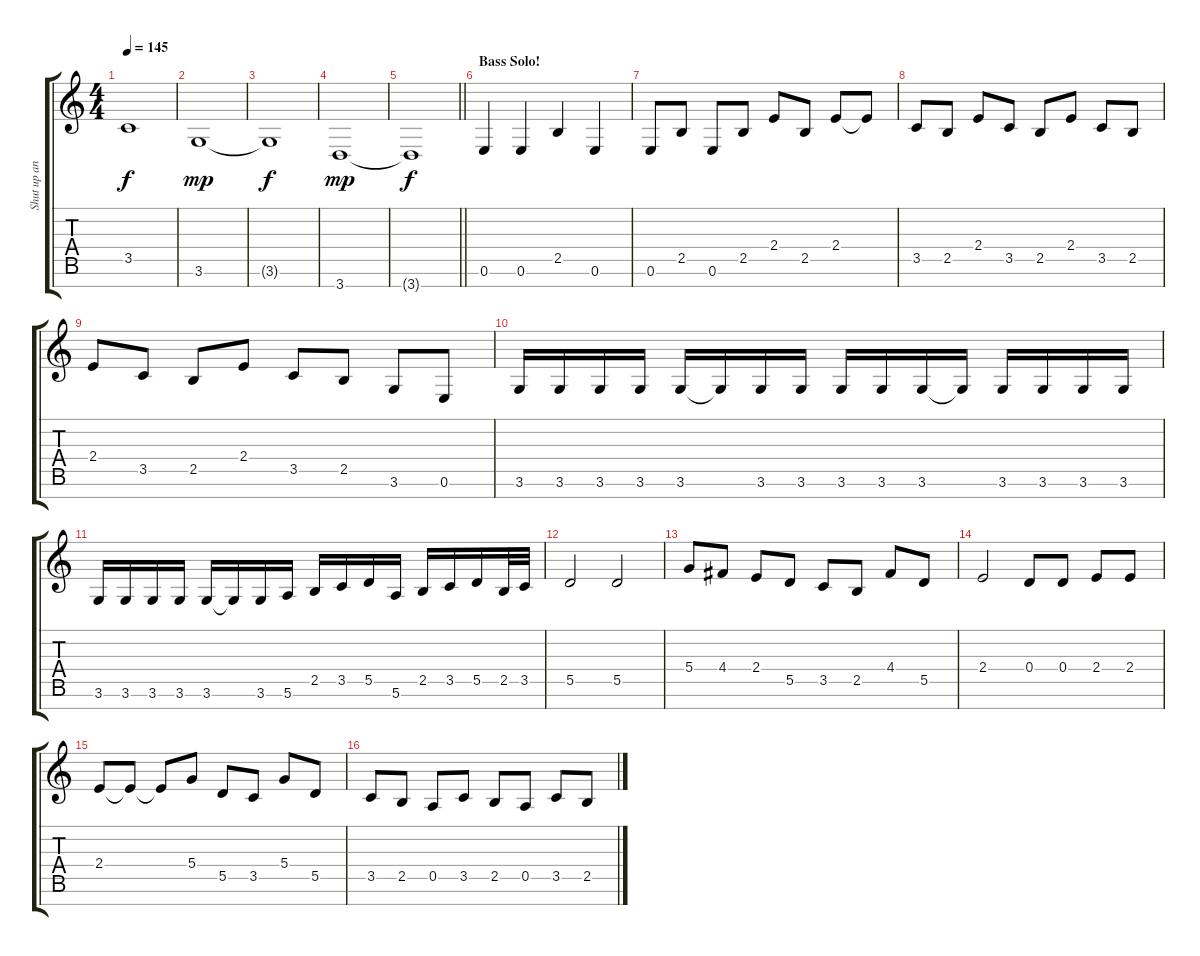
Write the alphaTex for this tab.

\track ("Shut up and dance!" "Shut up an") {instrument electricbassfinger}
\staff {score tabs}
\tuning (E4 B3 G3 D3 A2 E2 B1) {hide}
\ts (4 4)
\tempo 145
\clef g2
\ks c
3.5{t}.1{dy f} |
3.6.1{dy mp} |
3.6{t}.1{dy f} |
3.7.1{dy mp} |
\barLineRight lightlight
3.7{t}.1{dy f} |
\section ("" "Bass Solo!")
0.6.4{volume 12} 0.6.4 2.5.4 0.6.4 |
0.6.8 2.5.8 0.6.8 2.5.8 2.4.8 2.5.8 2.4.8 2.4{t}.8 |
3.5.8 2.5.8 2.4.8 3.5.8 2.5.8 2.4.8 3.5.8 2.5.8 |
2.4.8 3.5.8 2.5.8 2.4.8 3.5.8 2.5.8 3.6.8 0.6.8 |
3.6.16 3.6.16 3.6.16 3.6.16 3.6.16 3.6{t}.16 3.6.16 3.6.16 3.6.16 3.6.16 3.6.16 3.6{t}.16 3.6.16 3.6.16 3.6.16 3.6.16 |
3.6.16 3.6.16 3.6.16 3.6.16 3.6.16 3.6{t}.16 3.6.16 5.6.16 2.5.16 3.5.16 5.5.16 5.6.16 2.5.16 3.5.16 5.5.16 2.5.32 3.5.32 |
5.5.2 5.5.2 |
5.4.8 4.4.8 2.4.8 5.5.8 3.5.8 2.5.8 4.4.8 5.5.8 |
2.4.2 0.4.8 0.4.8 2.4.8 2.4.8 |
2.4.8 2.4{t}.8 2.4{t}.8 5.4.8 5.5.8 3.5.8 5.4.8 5.5.8 |
3.5.8 2.5.8 0.5.8 3.5.8 2.5.8 0.5.8 3.5.8 2.5.8
